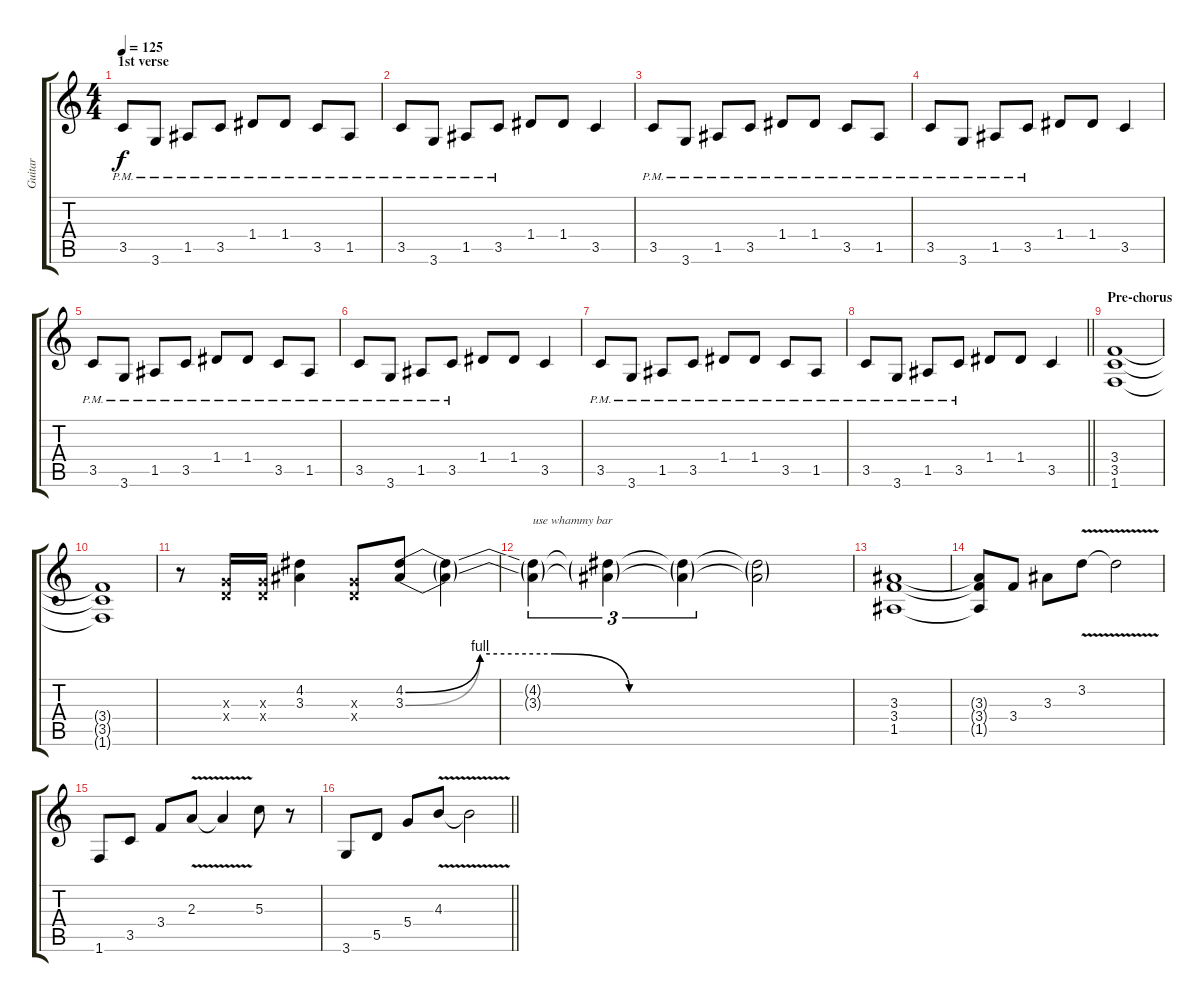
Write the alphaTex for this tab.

\track ("Guitar" "Guitar") {instrument overdrivenguitar}
\staff {score tabs}
\tuning (E4 B3 G3 D3 A2 E2) {hide}
\ts (4 4)
\section ("" "1st verse")
\tempo 125
\clef g2
\ks c
3.5{pm}.8{dy f} 3.6{pm}.8 1.5{pm}.8 3.5{pm}.8 1.4{pm}.8 1.4{pm}.8 3.5{pm}.8 1.5{pm}.8 |
3.5{pm}.8 3.6{pm}.8 1.5{pm}.8 3.5{pm}.8 1.4.8 1.4.8 3.5.4 |
3.5{pm}.8 3.6{pm}.8 1.5{pm}.8 3.5{pm}.8 1.4{pm}.8 1.4{pm}.8 3.5{pm}.8 1.5{pm}.8 |
3.5{pm}.8 3.6{pm}.8 1.5{pm}.8 3.5{pm}.8 1.4.8 1.4.8 3.5.4 |
3.5{pm}.8 3.6{pm}.8 1.5{pm}.8 3.5{pm}.8 1.4{pm}.8 1.4{pm}.8 3.5{pm}.8 1.5{pm}.8 |
3.5{pm}.8 3.6{pm}.8 1.5{pm}.8 3.5{pm}.8 1.4.8 1.4.8 3.5.4 |
3.5{pm}.8 3.6{pm}.8 1.5{pm}.8 3.5{pm}.8 1.4{pm}.8 1.4{pm}.8 3.5{pm}.8 1.5{pm}.8 |
\barLineRight lightlight
3.5{pm}.8 3.6{pm}.8 1.5{pm}.8 3.5{pm}.8 1.4.8 1.4.8 3.5.4 |
\section ("" "Pre-chorus")
(3.4 3.5 1.6).1 |
(3.4{t} 3.5{t} 1.6{t}).1 |
r.8 (0.3{x} 0.4{x}).16 (0.3{x} 0.4{x}).16 (4.2 3.3).4 (0.3{x} 0.4{x}).8 (4.2{be (custom 0 0 10 4 20 4 30 0 60 0)} 3.3{be (custom 0 0 10 4 20 4 30 0 60 0)}).8 (4.2{t} 3.3{t}).4 |
(4.2{t} 3.3{t}).4{tu (3 2) txt "use whammy bar"} (4.2{t} 3.3{t}).4{tu (3 2)} (4.2{t} 3.3{t}).4{tu (3 2)} (4.2{t} 3.3{t}).2 |
(3.3 3.4 1.5).1 |
(3.3{t} 3.4{t} 1.5{t}).8 3.4.8 3.3.8 3.2{v}.8 3.2{t}.2 |
1.6.8 3.5.8 3.4.8 2.3{v}.8 2.3{t}.4 5.3.8 r.8 |
\barLineRight lightlight
3.6.8 5.5.8 5.4.8 4.3{v}.8 4.3{t}.2
